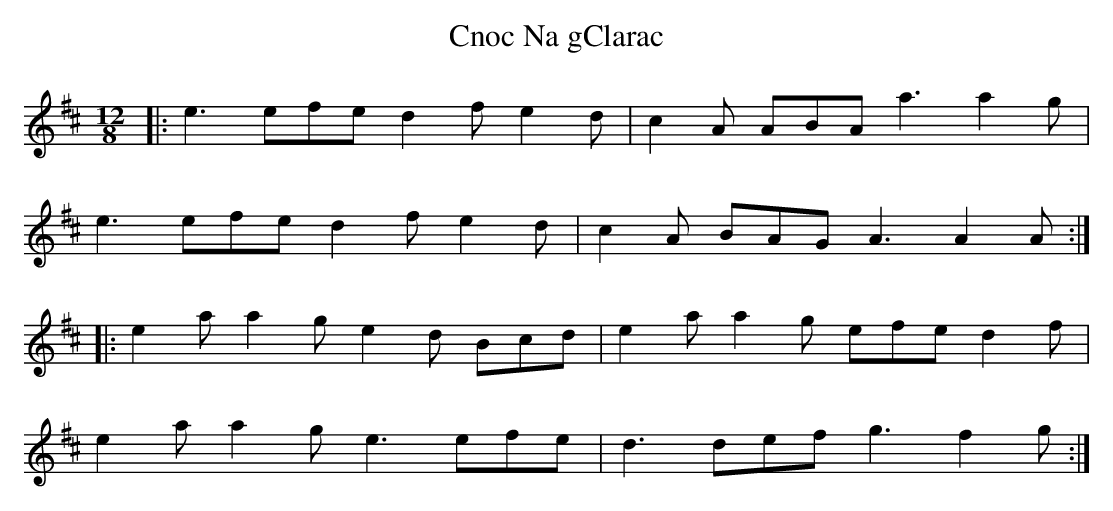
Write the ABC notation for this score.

X:1
T: Cnoc Na gClarac
M: 12/8
L: 1/8
K: Dmaj
|:e3 efe d2fe2d|c2A ABA a3a2g|
e3efe d2fe2d|c2A BAG A3A2A:|
|:e2aa2ge2d Bcd|e2aa2g efed2f|
e2aa2ge3efe|d3defg3f2g:|
